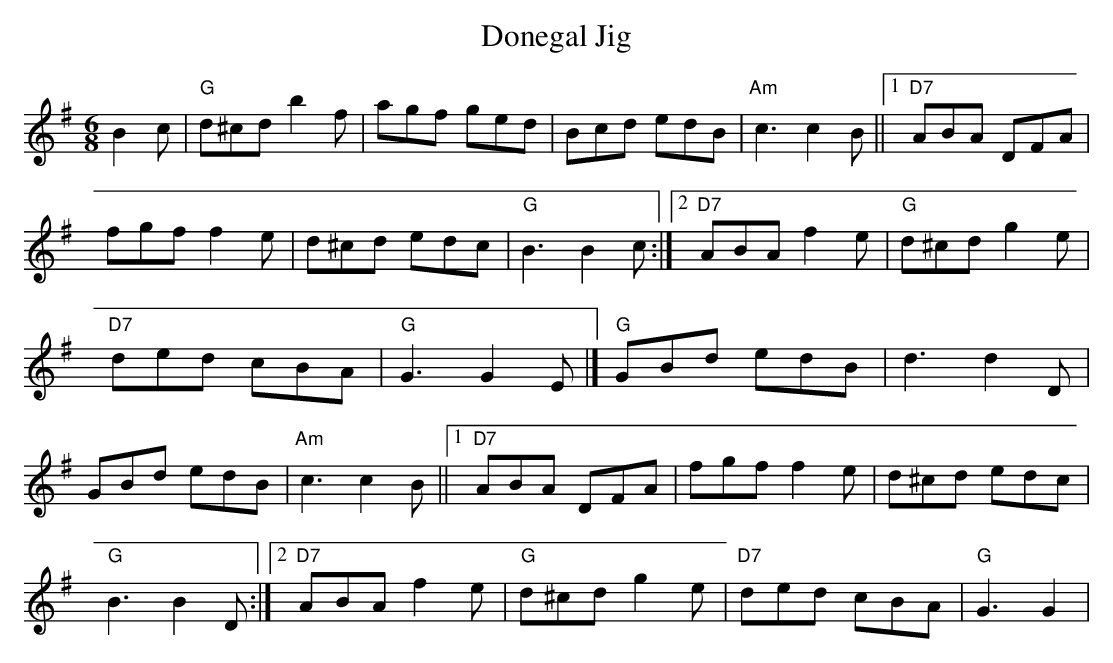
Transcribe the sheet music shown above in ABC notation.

X:1
T:Donegal Jig
M:6/8
L:1/8
K:G
B2 c|"G"d^cd b2 f|agf ged|Bcd edB|"Am" c3 c2 B||1 "D7"ABA DFA|
fgf f2 e|d^cd edc|"G" B3 B2 c:|2 "D7"ABA f2 e|"G" d^cd g2 e|
"D7"ded cBA|"G" G3 G2 E|]"G"GBd edB|d3 d2 D|
GBd edB|"Am" c3 c2 B||1 "D7"ABA DFA|fgf f2 e|d^cd edc|
"G" B3 B2 D:|2 "D7"ABA f2 e|"G" d^cd g2 e|"D7"ded cBA|"G" G3 G2|
]
